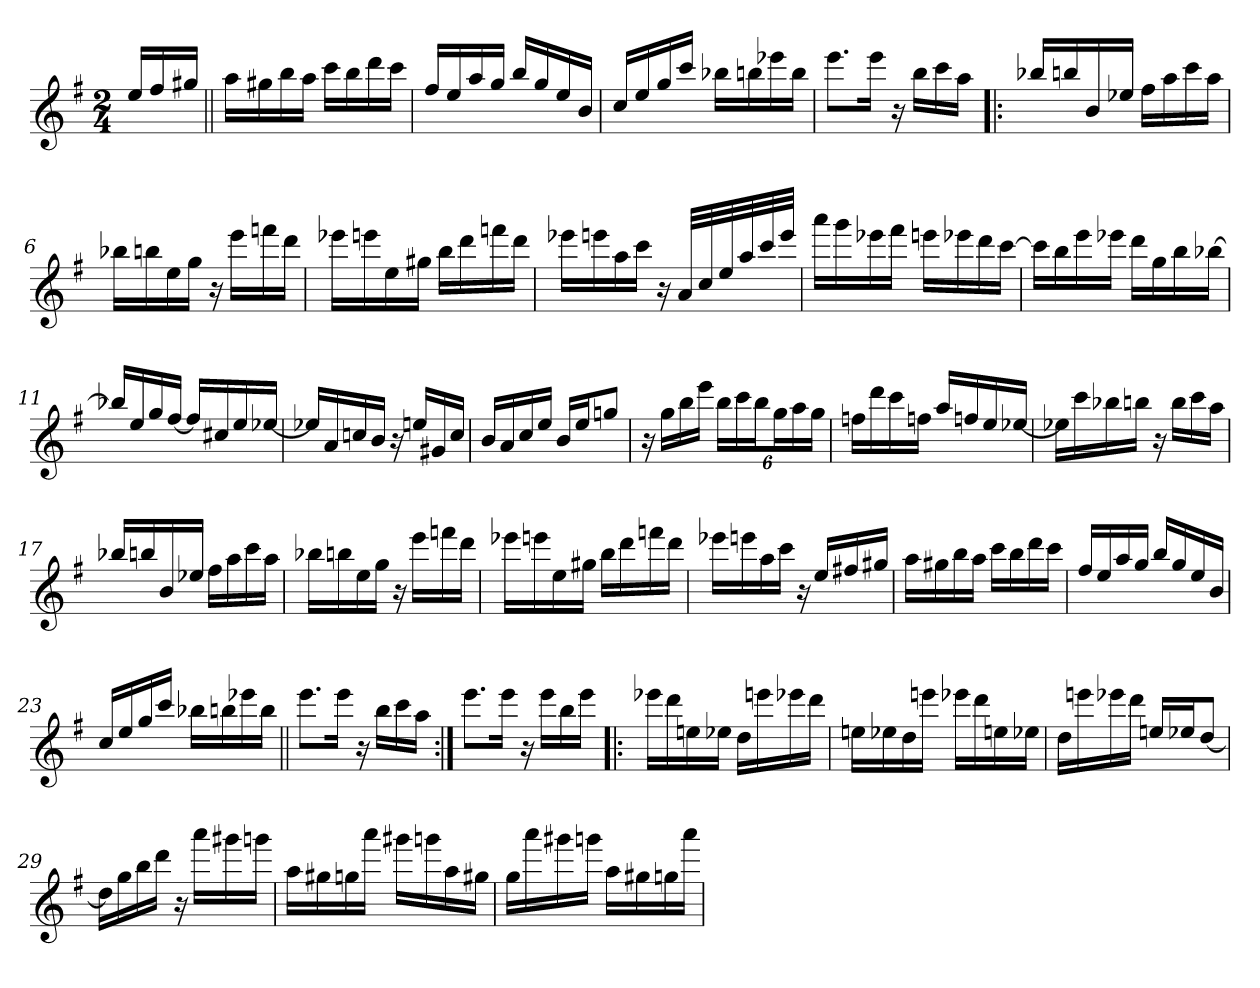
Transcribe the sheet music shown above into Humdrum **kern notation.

**kern
*part1
*staff1
*clefG2
*k[f#]
*G:
*M2/4
*MM104
=
16ee/LL
16ff#/
16gg#X/JJ
=1||
16aa\LL
16gg#X\
16bb\
16aa\JJ
16ccc\LL
16bb\
16ddd\
16ccc\JJ
=2
16ff#/LL
16ee/
16aa/
16gg/JJ
16bb/LL
16gg/
16ee/
16b/JJ
=3
16cc/LL
16ee/
16gg/
16ccc/JJ
16bb-X\LL
16bbn\
16eee-X\
16bb\JJ
=4
8.eee\L
16eee\Jk
16r
16bb\LL
16ccc\
16aa\JJ
!!LO:LB:g=z
=5!|:
16bb-X/LL
16bbn/
16b/
16ee-X/JJ
16ff#\LL
16aa\
16ccc\
16aa\JJ
=6
16bb-X\LL
16bbn\
16ee\
16gg\JJ
16r
16eee\LL
16fffn\
16ddd\JJ
=7
16eee-X\LL
16eeen\
16ee\
16gg#X\JJ
16bb\LL
16ddd\
16fffn\
16ddd\JJ
=8
16eee-X\LL
16eeen\
16aa\
16ccc\JJ
16r
32a/LLL
32cc/
32ee/
32aa/
32ccc/
32eee/JJJ
!!LO:LB:g=z
=9
16aaa\LL
16ggg\
16eee-X\
16fff#\JJ
16eeen\LL
16eee-X\
16ddd\
[16ccc\JJ
=10
16ccc\LL]
16bb\
16eee\
16eee-X\JJ
16ddd\LL
16gg\
16bb\
[16bb-X\JJ
=11
16bb-X/LL]
16ee/
16gg/
[16ff#/JJ
16ff#/LL]
16cc#X/
16ee/
[16ee-X/JJ
=12
16ee-X/LL]
16a/
16ccn/
16b/JJ
16r
16een/LL
16g#X/
16cc/JJ
!!LO:LB:g=z
=13
16b/LL
16a/
16cc/
16ee/JJ
16b/LL
16ee/J
8ggn/J
=14
16r
16gg\LL
16bb\
16eee\JJ
24bb\LL
24ccc\
24bb\J
24gg\L
24aa\
24gg\JJ
=15
16ffn\LL
16ddd\
16ccc\
16ffn\JJ
16aa/LL
16ffn/
16ee/
[16ee-X/JJ
=16
16ee-X\LL]
16ccc\
16bb-X\
16bbn\JJ
16r
16bb\LL
16ccc\
16aa\JJ
!!LO:LB:g=z
=17
16bb-X/LL
16bbn/
16b/
16ee-X/JJ
16ff#\LL
16aa\
16ccc\
16aa\JJ
=18
16bb-X\LL
16bbn\
16ee\
16gg\JJ
16r
16eee\LL
16fffn\
16ddd\JJ
=19
16eee-X\LL
16eeen\
16ee\
16gg#X\JJ
16bb\LL
16ddd\
16fffn\
16ddd\JJ
=20
16eee-X\LL
16eeen\
16aa\
16ccc\JJ
16r
16ee/LL
16ff#X/
16gg#X/JJ
!!LO:LB:g=z
=21
16aa\LL
16gg#X\
16bb\
16aa\JJ
16ccc\LL
16bb\
16ddd\
16ccc\JJ
=22
16ff#/LL
16ee/
16aa/
16gg/JJ
16bb/LL
16gg/
16ee/
16b/JJ
=23
16cc/LL
16ee/
16gg/
16ccc/JJ
16bb-X\LL
16bbn\
16eee-X\
16bb\JJ
=24||
8.eee\L
16eee\Jk
16r
16bb\LL
16ccc\
16aa\JJ
!!LO:LB:g=z
=25:|!
8.eee\L
16eee\Jk
16r
16eee\LL
16bb\
16eee\JJ
=26!|:
16eee-X\LL
16ddd\
16een\
16ee-X\JJ
16dd\LL
16eeen\
16eee-X\
16ddd\JJ
=27
16een\LL
16ee-X\
16dd\
16eeen\JJ
16eee-X\LL
16ddd\
16een\
16ee-X\JJ
=28
16dd\LL
16eeen\
16eee-X\
16ddd\JJ
16een/LL
16ee-X/J
[8dd/J
!!LO:LB:g=z
=29
16dd\LL]
16gg\
16bb\
16ddd\JJ
16r
16aaa\LL
16ggg#X\
16gggn\JJ
=30
16aa\LL
16gg#X\
16ggn\
16aaa\JJ
16ggg#X\LL
16gggn\
16aa\
16gg#X\JJ
=31
16gg\LL
16aaa\
16ggg#X\
16gggn\JJ
16aa\LL
16gg#X\
16ggn\
16aaa\JJ
=
*-
